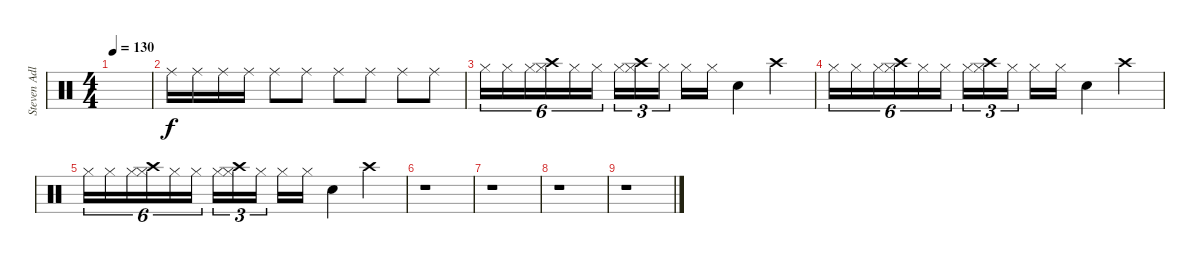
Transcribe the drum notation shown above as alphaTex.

\track ("Steven Adler" "Steven Adl") {instrument percussion}
\staff {score}
\articulation defaults
\ts (4 4)
\tempo 130
\clef neutral
\ks c
|
"Ride (middle)".16 "Ride (middle)".16 "Ride (middle)".16 "Ride (middle)".16 "Ride (middle)".8 "Ride (middle)".8 "Ride (middle)".8 "Ride (middle)".8 "Ride (middle)".8 "Ride (middle)".8 |
"Hi-Hat (closed)".16{tu (6 4)} "Hi-Hat (closed)".16{tu (6 4)} "Hi-Hat (closed)".16{tu (6 4)} ("Hi-Hat (closed)" "Crash high (hit)").16{tu (6 4)} "Hi-Hat (closed)".16{tu (6 4)} "Hi-Hat (closed)".16{tu (6 4)} "Hi-Hat (closed)".16{tu (3 2)} ("Hi-Hat (closed)" "Crash high (hit)").16{tu (3 2)} "Hi-Hat (closed)".16{tu (3 2)} "Hi-Hat (closed)".16 "Hi-Hat (closed)".16 "Snare (hit) 2".4 "Crash high (hit)".4 |
"Hi-Hat (closed)".16{tu (6 4)} "Hi-Hat (closed)".16{tu (6 4)} "Hi-Hat (closed)".16{tu (6 4)} ("Hi-Hat (closed)" "Crash high (hit)").16{tu (6 4)} "Hi-Hat (closed)".16{tu (6 4)} "Hi-Hat (closed)".16{tu (6 4)} "Hi-Hat (closed)".16{tu (3 2)} ("Hi-Hat (closed)" "Crash high (hit)").16{tu (3 2)} "Hi-Hat (closed)".16{tu (3 2)} "Hi-Hat (closed)".16 "Hi-Hat (closed)".16 "Snare (hit) 2".4 "Crash high (hit)".4 |
"Hi-Hat (closed)".16{tu (6 4)} "Hi-Hat (closed)".16{tu (6 4)} "Hi-Hat (closed)".16{tu (6 4)} ("Hi-Hat (closed)" "Crash high (hit)").16{tu (6 4)} "Hi-Hat (closed)".16{tu (6 4)} "Hi-Hat (closed)".16{tu (6 4)} "Hi-Hat (closed)".16{tu (3 2)} ("Hi-Hat (closed)" "Crash high (hit)").16{tu (3 2)} "Hi-Hat (closed)".16{tu (3 2)} "Hi-Hat (closed)".16 "Hi-Hat (closed)".16 "Snare (hit) 2".4 "Crash high (hit)".4 |
r.1 |
r.1 |
r.1 |
r.1
